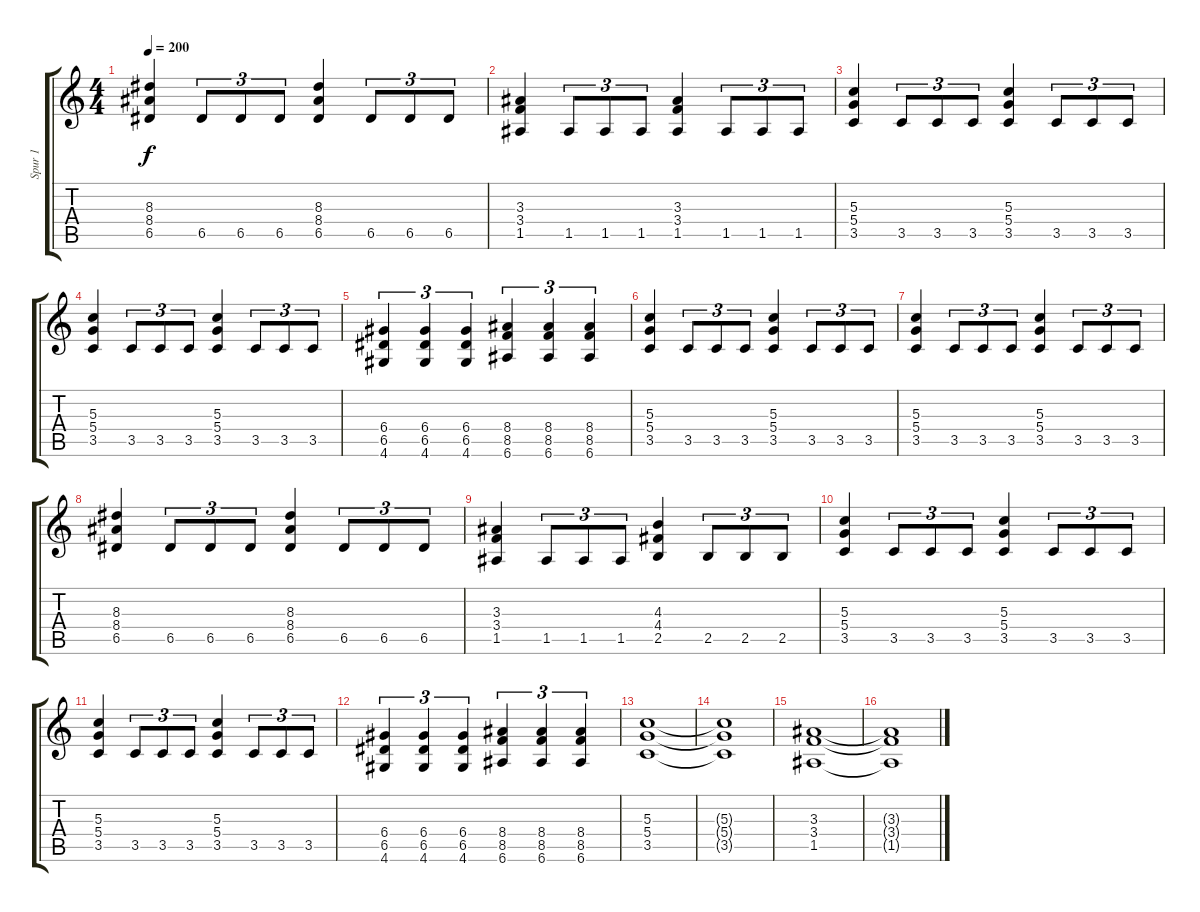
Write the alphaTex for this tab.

\track ("Spur 1" "Spur 1") {instrument overdrivenguitar}
\staff {score tabs}
\tuning (E4 B3 G3 D3 A2 E2) {hide}
\ts (4 4)
\tempo 200
\clef g2
\ks c
(8.3 8.4 6.5).4{dy f} 6.5.8{tu (3 2)} 6.5.8{tu (3 2)} 6.5.8{tu (3 2)} (8.3 8.4 6.5).4 6.5.8{tu (3 2)} 6.5.8{tu (3 2)} 6.5.8{tu (3 2)} |
(3.3 3.4 1.5).4 1.5.8{tu (3 2)} 1.5.8{tu (3 2)} 1.5.8{tu (3 2)} (3.3 3.4 1.5).4 1.5.8{tu (3 2)} 1.5.8{tu (3 2)} 1.5.8{tu (3 2)} |
(5.3 5.4 3.5).4 3.5.8{tu (3 2)} 3.5.8{tu (3 2)} 3.5.8{tu (3 2)} (5.3 5.4 3.5).4 3.5.8{tu (3 2)} 3.5.8{tu (3 2)} 3.5.8{tu (3 2)} |
(5.3 5.4 3.5).4 3.5.8{tu (3 2)} 3.5.8{tu (3 2)} 3.5.8{tu (3 2)} (5.3 5.4 3.5).4 3.5.8{tu (3 2)} 3.5.8{tu (3 2)} 3.5.8{tu (3 2)} |
(6.4 6.5 4.6).4{tu (3 2)} (6.4 6.5 4.6).4{tu (3 2)} (6.4 6.5 4.6).4{tu (3 2)} (8.4 8.5 6.6).4{tu (3 2)} (8.4 8.5 6.6).4{tu (3 2)} (8.4 8.5 6.6).4{tu (3 2)} |
(5.3 5.4 3.5).4 3.5.8{tu (3 2)} 3.5.8{tu (3 2)} 3.5.8{tu (3 2)} (5.3 5.4 3.5).4 3.5.8{tu (3 2)} 3.5.8{tu (3 2)} 3.5.8{tu (3 2)} |
(5.3 5.4 3.5).4 3.5.8{tu (3 2)} 3.5.8{tu (3 2)} 3.5.8{tu (3 2)} (5.3 5.4 3.5).4 3.5.8{tu (3 2)} 3.5.8{tu (3 2)} 3.5.8{tu (3 2)} |
(8.3 8.4 6.5).4 6.5.8{tu (3 2)} 6.5.8{tu (3 2)} 6.5.8{tu (3 2)} (8.3 8.4 6.5).4 6.5.8{tu (3 2)} 6.5.8{tu (3 2)} 6.5.8{tu (3 2)} |
(3.3 3.4 1.5).4 1.5.8{tu (3 2)} 1.5.8{tu (3 2)} 1.5.8{tu (3 2)} (4.3 4.4 2.5).4 2.5.8{tu (3 2)} 2.5.8{tu (3 2)} 2.5.8{tu (3 2)} |
(5.3 5.4 3.5).4 3.5.8{tu (3 2)} 3.5.8{tu (3 2)} 3.5.8{tu (3 2)} (5.3 5.4 3.5).4 3.5.8{tu (3 2)} 3.5.8{tu (3 2)} 3.5.8{tu (3 2)} |
(5.3 5.4 3.5).4 3.5.8{tu (3 2)} 3.5.8{tu (3 2)} 3.5.8{tu (3 2)} (5.3 5.4 3.5).4 3.5.8{tu (3 2)} 3.5.8{tu (3 2)} 3.5.8{tu (3 2)} |
(6.4 6.5 4.6).4{tu (3 2)} (6.4 6.5 4.6).4{tu (3 2)} (6.4 6.5 4.6).4{tu (3 2)} (8.4 8.5 6.6).4{tu (3 2)} (8.4 8.5 6.6).4{tu (3 2)} (8.4 8.5 6.6).4{tu (3 2)} |
(5.3 5.4 3.5).1 |
(5.3{t} 5.4{t} 3.5{t}).1 |
(3.3 3.4 1.5).1 |
(3.3{t} 3.4{t} 1.5{t}).1
